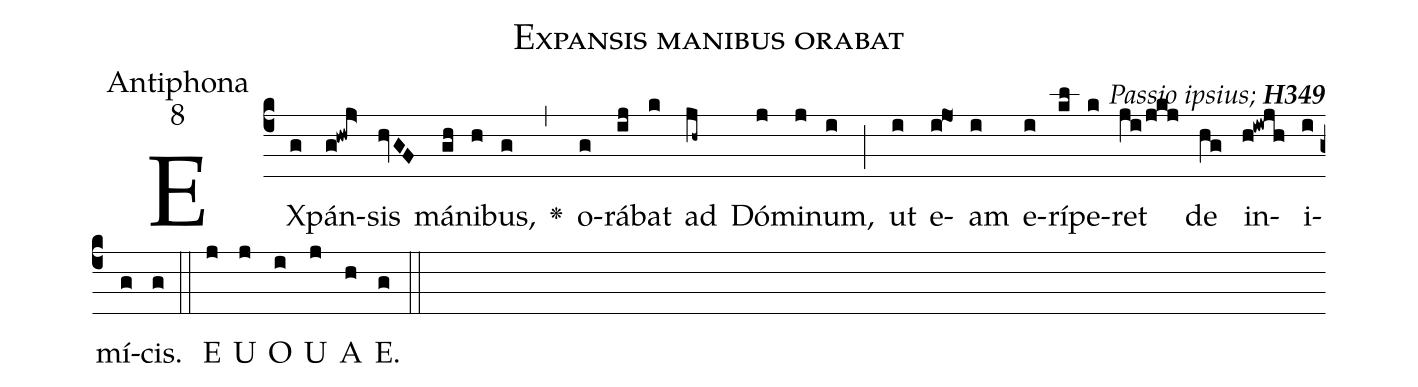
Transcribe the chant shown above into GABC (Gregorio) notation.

name:Expansis manibus orabat;
office-part:Antiphona;
mode:8;
commentary: {\itshape\mdseries Passio ipsius;\/} {\bfseries H349};
%%
(c4) EX(g)pán(g!hwj>)sis(hvGF) má(gh)ni(h)bus,(g) <v>\greheightstar</v>(,) o(g)rá(ij)bat(k) ad(jh~) Dó(j)mi(j)num,(i) (;) ut(i) e(i!jo1)am(i) e(i)rí(kl)pe(k)ret(ji/jkj) de(hg) in(h!iwjh)i(i)mí(g)cis.(g) (::) E(j) U(j) O(i) U(j) A(h) E.(g) (::)
